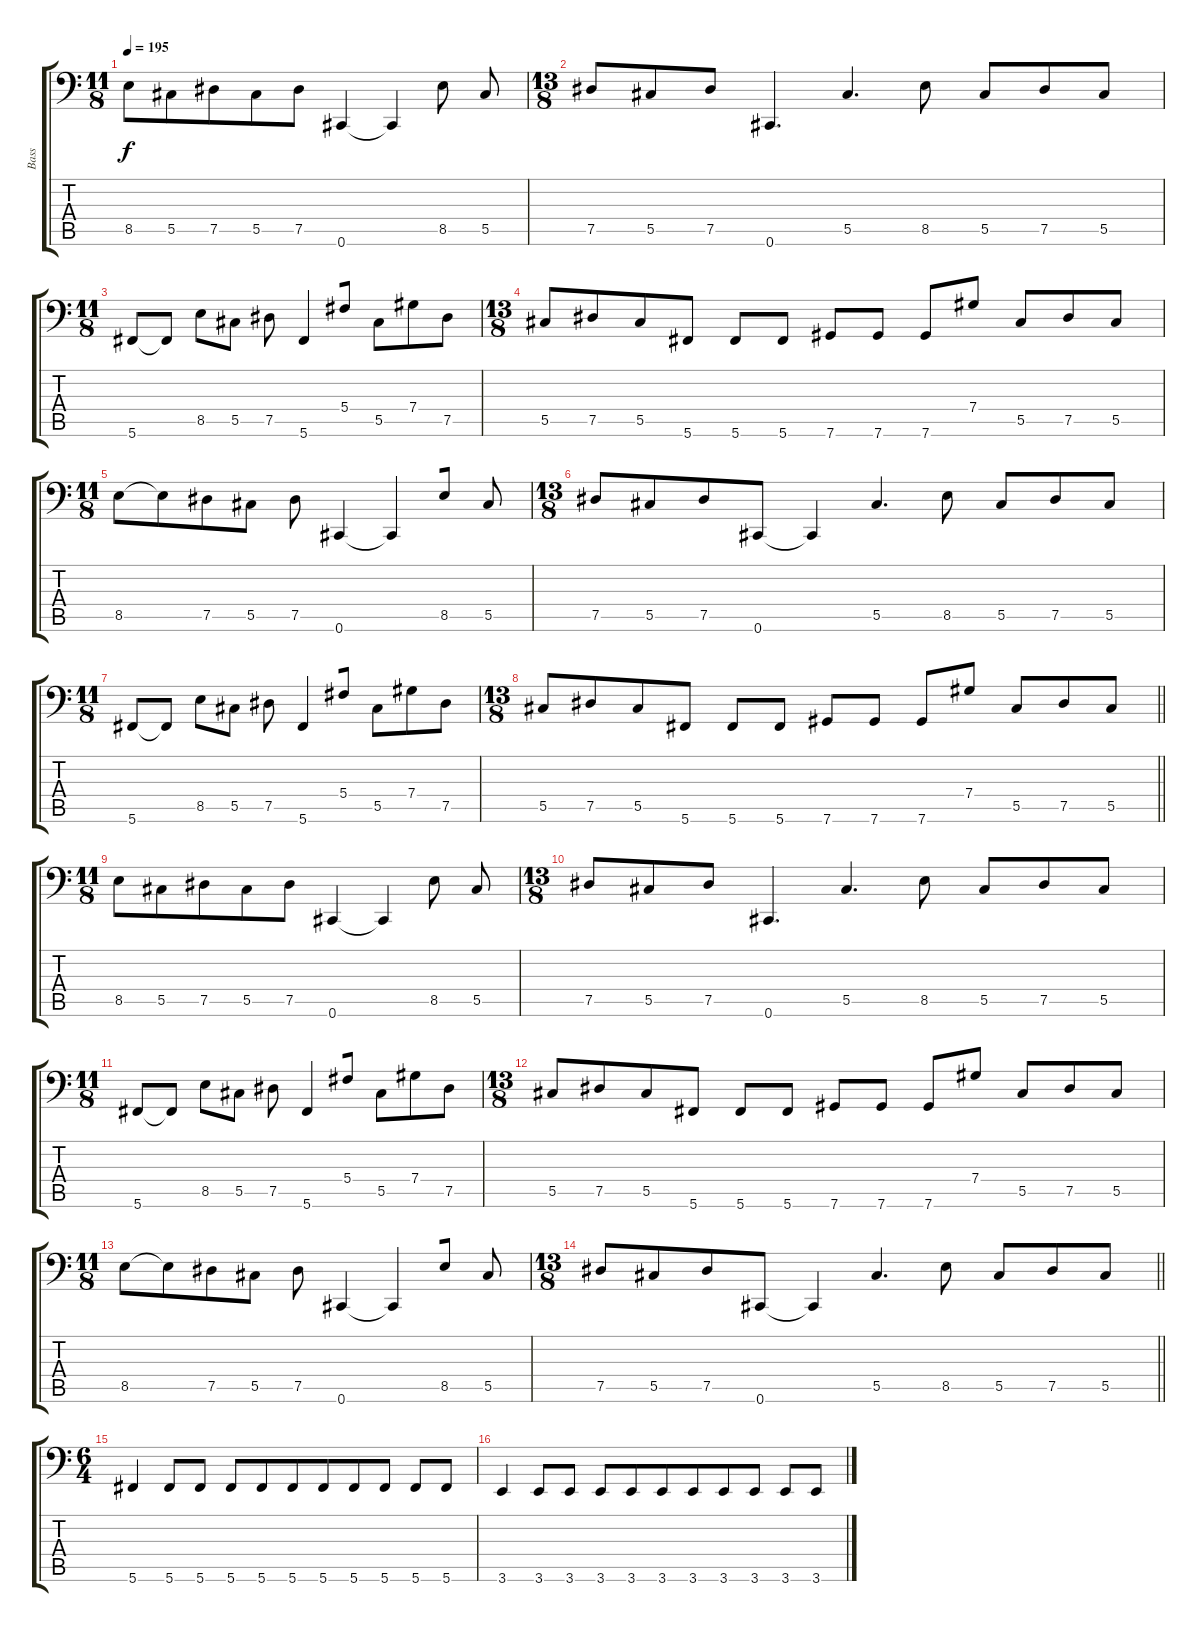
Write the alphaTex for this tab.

\track ("Bass" "Bass") {instrument electricbassfinger}
\staff {score tabs}
\tuning (Eb3 Bb2 Gb2 Db2 Ab1 Db1) {hide}
\ts (11 8)
\section ("" "")
\tempo 195
\clef f4
\ks c
8.5.8{dy f} 5.5.8{beam merge} 7.5.8 5.5.8{beam merge} 7.5.8 0.6.4 0.6{t}.4 8.5.8 5.5.8 |
\ts (13 8)
7.5.8 5.5.8{beam merge} 7.5.8{beam merge} 0.6.4{d} 5.5.4{d} 8.5.8 5.5.8{beam merge} 7.5.8{beam merge} 5.5.8 |
\ts (11 8)
5.6.8 5.6{t}.8 8.5.8 5.5.8 7.5.8 5.6.4{beam merge} 5.4.8 5.5.8 7.4.8{beam merge} 7.5.8 |
\ts (13 8)
5.5.8 7.5.8{beam merge} 5.5.8{beam merge} 5.6.8 5.6.8 5.6.8 7.6.8 7.6.8 7.6.8 7.4.8 5.5.8 7.5.8{beam merge} 5.5.8 |
\ts (11 8)
8.5.8 8.5{t}.8{beam merge} 7.5.8{beam merge} 5.5.8 7.5.8 0.6.4 0.6{t}.4{beam merge} 8.5.8 5.5.8 |
\ts (13 8)
7.5.8 5.5.8{beam merge} 7.5.8{beam merge} 0.6.8 0.6{t}.4 5.5.4{d} 8.5.8 5.5.8{beam merge} 7.5.8{beam merge} 5.5.8 |
\ts (11 8)
5.6.8 5.6{t}.8 8.5.8 5.5.8 7.5.8 5.6.4{beam merge} 5.4.8 5.5.8 7.4.8{beam merge} 7.5.8 |
\ts (13 8)
\barLineRight lightlight
5.5.8 7.5.8{beam merge} 5.5.8{beam merge} 5.6.8 5.6.8 5.6.8 7.6.8 7.6.8 7.6.8 7.4.8 5.5.8 7.5.8{beam merge} 5.5.8 |
\ts (11 8)
\section ("" "")
8.5.8 5.5.8{beam merge} 7.5.8 5.5.8{beam merge} 7.5.8 0.6.4 0.6{t}.4 8.5.8 5.5.8 |
\ts (13 8)
7.5.8 5.5.8{beam merge} 7.5.8{beam merge} 0.6.4{d} 5.5.4{d} 8.5.8 5.5.8{beam merge} 7.5.8{beam merge} 5.5.8 |
\ts (11 8)
5.6.8 5.6{t}.8 8.5.8 5.5.8 7.5.8 5.6.4{beam merge} 5.4.8 5.5.8 7.4.8{beam merge} 7.5.8 |
\ts (13 8)
5.5.8 7.5.8{beam merge} 5.5.8{beam merge} 5.6.8 5.6.8 5.6.8 7.6.8 7.6.8 7.6.8 7.4.8 5.5.8 7.5.8{beam merge} 5.5.8 |
\ts (11 8)
8.5.8 8.5{t}.8{beam merge} 7.5.8{beam merge} 5.5.8 7.5.8 0.6.4 0.6{t}.4{beam merge} 8.5.8 5.5.8 |
\ts (13 8)
\barLineRight lightlight
7.5.8 5.5.8{beam merge} 7.5.8{beam merge} 0.6.8 0.6{t}.4 5.5.4{d} 8.5.8 5.5.8{beam merge} 7.5.8{beam merge} 5.5.8 |
\ts (6 4)
\section ("" "")
5.6.4 5.6.8{beam merge} 5.6.8 5.6.8{beam merge} 5.6.8{beam merge} 5.6.8{beam merge} 5.6.8{beam merge} 5.6.8 5.6.8 5.6.8 5.6.8 |
3.6.4 3.6.8{beam merge} 3.6.8 3.6.8{beam merge} 3.6.8{beam merge} 3.6.8{beam merge} 3.6.8{beam merge} 3.6.8 3.6.8 3.6.8{beam merge} 3.6.8
